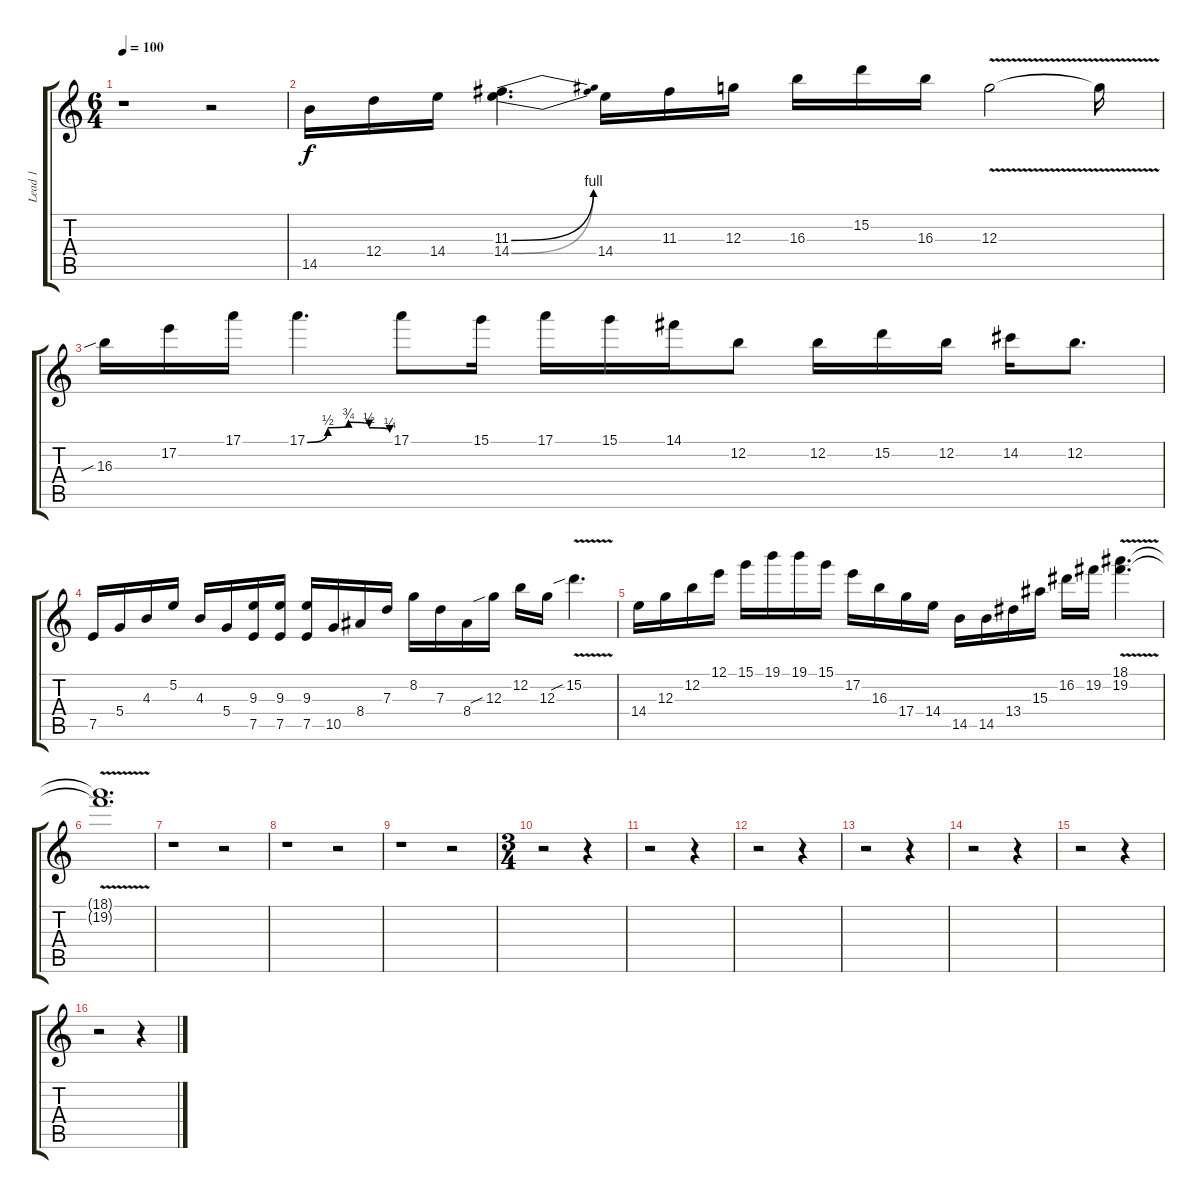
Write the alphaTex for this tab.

\track ("Lead 1" "Lead 1") {instrument distortionguitar}
\staff {score tabs}
\tuning (E4 B3 G3 D3 A2 E2) {hide}
\ts (6 4)
\tempo 100
\clef g2
\ks c
r.1{dy f} r.2 |
14.5.16 12.4.16 14.4.16 (11.3{be (bend 0 0 60 4)} 14.4{be (bend 0 0 60 4)}).4{d} 14.4.16 11.3.16 12.3.16 16.3.16 15.2.16 16.3.16 12.3{v}.2 12.3{t}.16 |
16.3{sib}.16 17.2.16 17.1.16 17.1{be (custom 0 0 15 2 30 3 45 2 60 1)}.4{d} 17.1.8 15.1.16 17.1.16 15.1.16 14.1.16 12.2.8 12.2.16 15.2.16 12.2.16 14.2.16 12.2.8{d} |
7.5.16 5.4.16 4.3.16 5.2.16 4.3.16 5.4.16 (9.3 7.5).16 (9.3 7.5).16 (9.3 7.5).16 10.5.16 8.4.16 7.3.16 8.2.16 7.3.16 8.4.16 12.3{sib}.16 12.2.16 12.3.16 15.2{v sib}.4{d} |
14.4.16 12.3.16 12.2.16 12.1.16 15.1.16 19.1.16 19.1.16 15.1.16 17.2.16 16.3.16 17.4.16 14.4.16 14.5.16 14.5.16 13.4.16 15.3.16 16.2.16 19.2.16 (18.1{v} 19.2{v}).4{d} |
(18.1{t} 19.2{t}).1{d} |
r.1 r.2 |
r.1 r.2 |
r.1 r.2 |
\ts (3 4)
r.2 r.4 |
r.2 r.4 |
r.2 r.4 |
r.2 r.4 |
r.2 r.4 |
r.2 r.4 |
r.2 r.4
